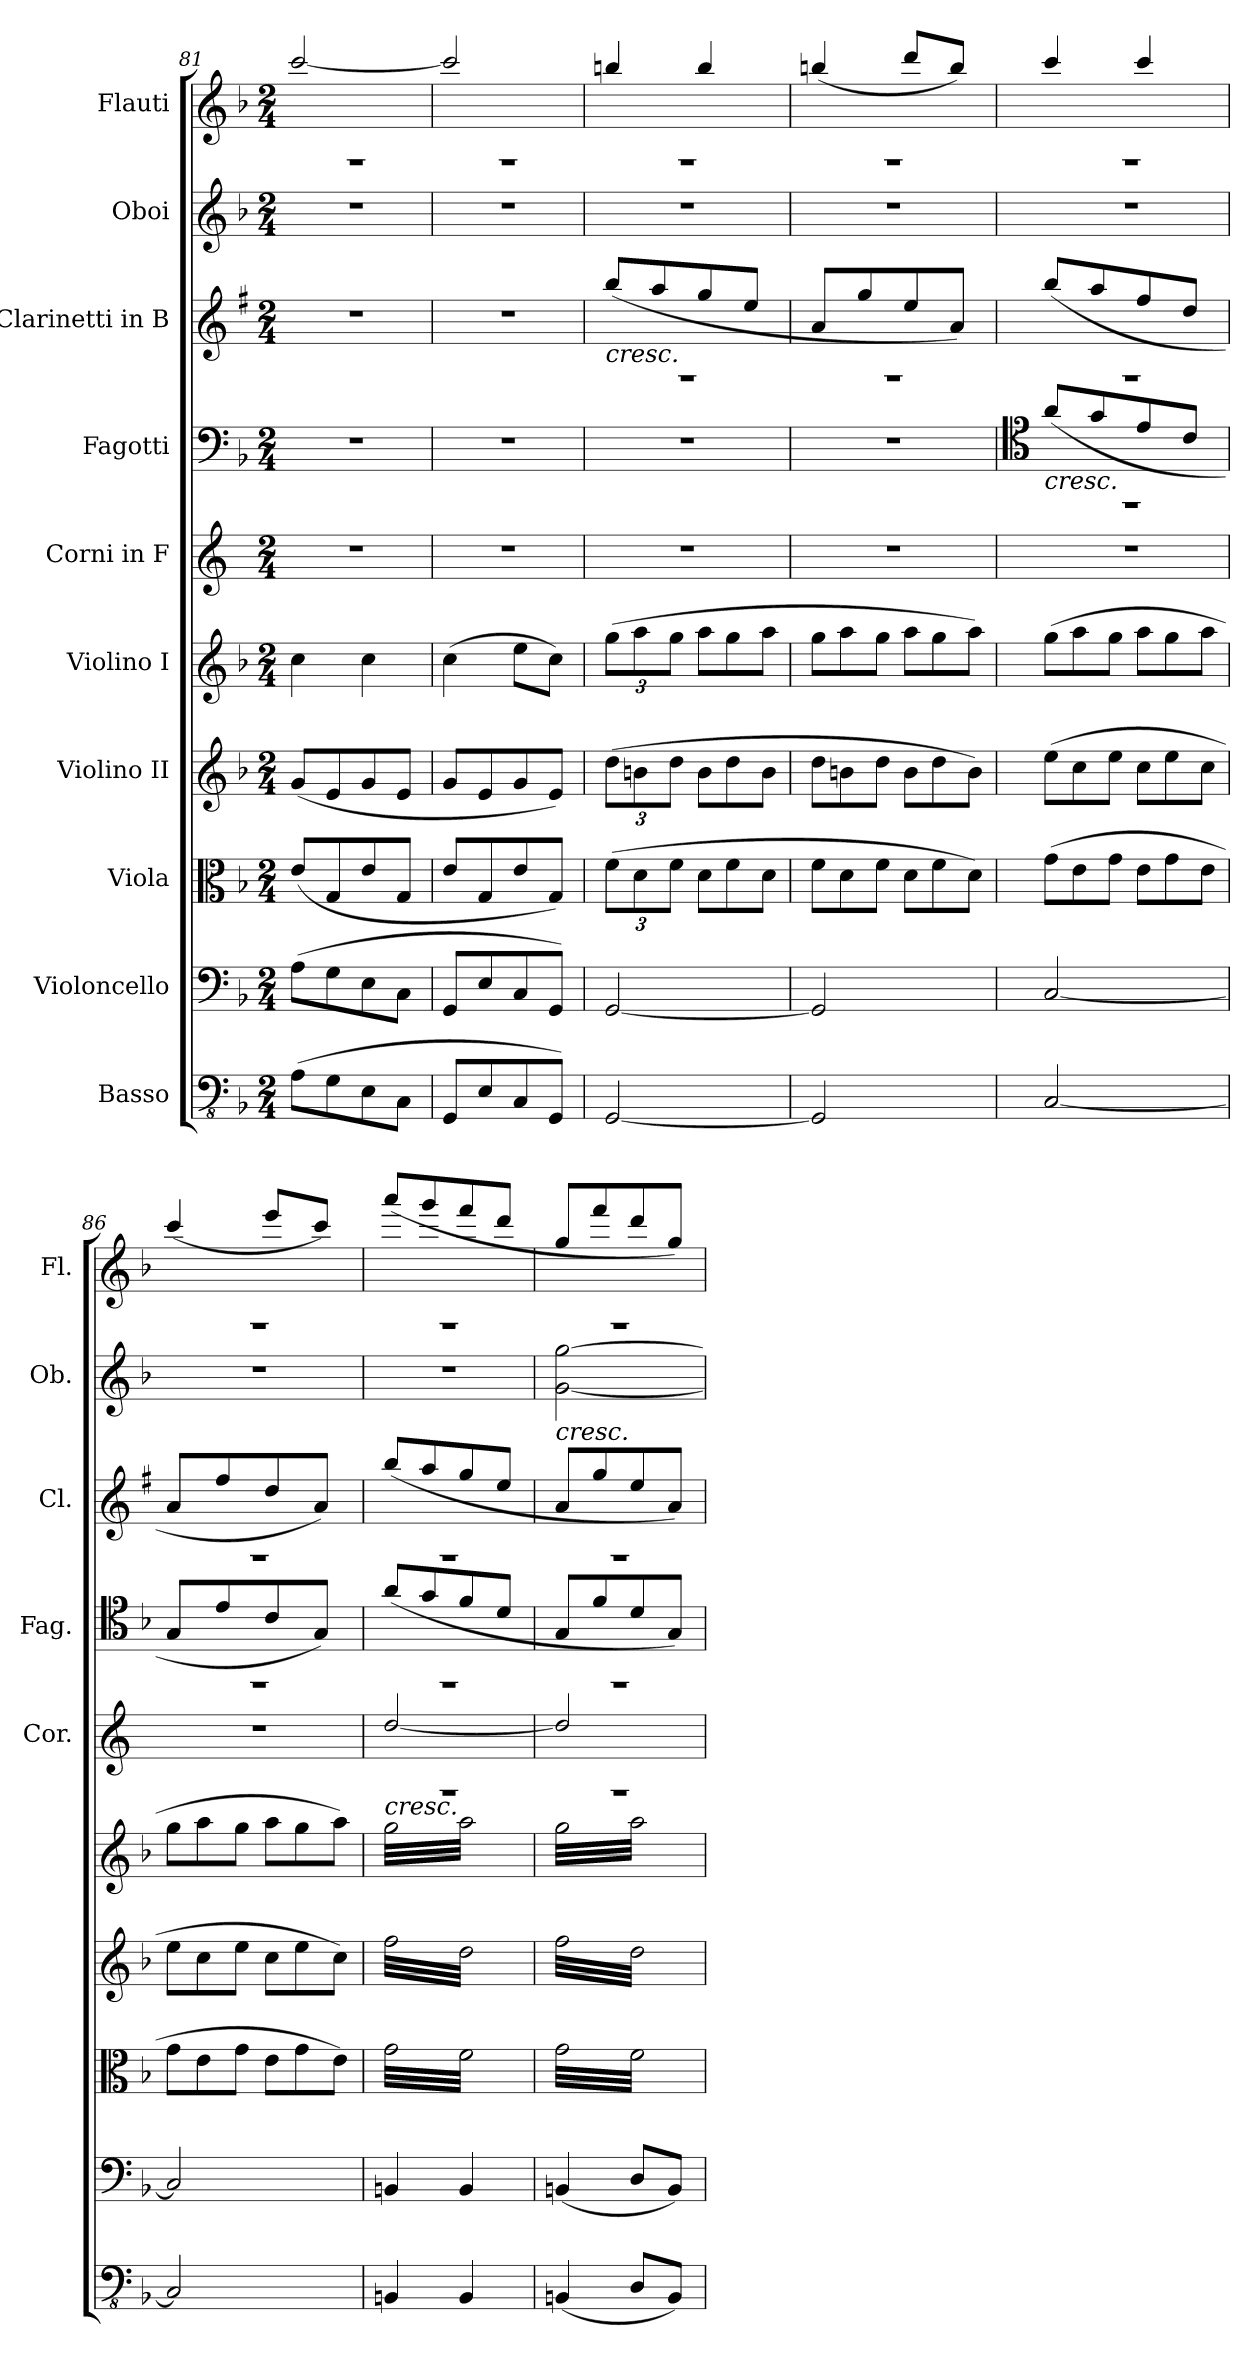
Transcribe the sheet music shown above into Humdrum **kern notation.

**kern	**kern	**kern	**kern	**kern	**kern	**kern	**kern	**kern	**kern
*part10	*part9	*part8	*part7	*part6	*part5	*part4	*part3	*part2	*part1
*staff10	*staff9	*staff8	*staff7	*staff6	*staff5	*staff4	*staff3	*staff2	*staff1
*I"Basso	*I"Violoncello	*I"Viola	*I"Violino II	*I"Violino I	*I"Corni in F	*I"Fagotti	*I"Clarinetti in B	*I"Oboi	*I"Flauti
*	*	*	*	*	*I'Cor.	*I'Fag.	*I'Cl.	*I'Ob.	*I'Fl.
*clefFv4	*clefF4	*clefC3	*clefG2	*clefG2	*clefG2	*clefF4	*clefG2	*clefG2	*clefG2
*	*	*	*	*	*ITrd4c7	*	*ITrd1c2	*	*
*k[b-]	*k[b-]	*k[b-]	*k[b-]	*k[b-]	*k[b-]	*k[b-]	*k[b-]	*k[b-]	*k[b-]
*M2/4	*M2/4	*M2/4	*M2/4	*M2/4	*M2/4	*M2/4	*M2/4	*M2/4	*M2/4
=81	=81	=81	=81	=81	=81	=81	=81	=81	=81
*	*	*	*	*	*	*	*	*	*^
(8AA\L	(8A\L	(8e/L	(8g/L	4cc\	2r	2r	2r	2r	2rF	[2ccc/
8GG\	8G\	8G/	8e/	.	.	.	.	.	.	.
8EE\	8E\	8e/	8g/	4cc\	.	.	.	.	.	.
8CC\J	8C\J	8G/J	8e/J	.	.	.	.	.	.	.
!!LO:PB:g=z	!!
=82	=82	=82	=82	=82	=82	=82	=82	=82	=82	=82
8GGG/L	8GG/L	8e/L	8g/L	(4cc\	2r	2r	2r	2r	2rF	2ccc/]
8EE/	8E/	8G/	8e/	.	.	.	.	.	.	.
8CC/	8C/	8e/	8g/	8ee\L	.	.	.	.	.	.
8GGG/J)	8GG/J)	8G/J)	8e/J)	8cc\J)	.	.	.	.	.	.
=83	=83	=83	=83	=83	=83	=83	=83	=83	=83	=83
*	*	*Xbrackettup	*Xbrackettup	*Xbrackettup	*	*	*	*	*	*
*	*	*	*	*	*	*	*^	*	*	*
!	!	!	!	!	!	!	!LO:TX:b:i:t=cresc.	!	!	!	!
[2GGG/	[2GG/	(12f\L	(12dd\L	(12gg\L	2r	2r	2rF	(8aa/L	2r	2rF	4bbn/
.	.	12d\	12bn\	12aa\	.	.	.	.	.	.	.
.	.	.	.	.	.	.	.	8gg/	.	.	.
.	.	12f\J	12dd\J	12gg\J	.	.	.	.	.	.	.
*	*	*Xtuplet	*Xtuplet	*Xtuplet	*	*	*	*	*	*	*
.	.	12d\L	12b\L	12aa\L	.	.	.	8ff/	.	.	4bb/
.	.	12f\	12dd\	12gg\	.	.	.	.	.	.	.
.	.	.	.	.	.	.	.	8dd/J	.	.	.
.	.	12d\J	12b\J	12aa\J	.	.	.	.	.	.	.
=84	=84	=84	=84	=84	=84	=84	=84	=84	=84	=84	=84
2GGG/]	2GG/]	12f\L	12dd\L	12gg\L	2r	2r	2rF	8g/L	2r	2rF	(4bbn/
.	.	12d\	12bn\	12aa\	.	.	.	.	.	.	.
.	.	.	.	.	.	.	.	8ff/	.	.	.
.	.	12f\J	12dd\J	12gg\J	.	.	.	.	.	.	.
.	.	12d\L	12b\L	12aa\L	.	.	.	8dd/	.	.	8ddd/L
.	.	12f\	12dd\	12gg\	.	.	.	.	.	.	.
.	.	.	.	.	.	.	.	8g/J)	.	.	8bb/J)
.	.	12d\J)	12b\J)	12aa\J)	.	.	.	.	.	.	.
=85	=85	=85	=85	=85	=85	=85	=85	=85	=85	=85	=85
*	*	*	*	*	*	*clefC4	*	*	*	*	*
*	*	*	*	*	*	*^	*	*	*	*	*
!	!	!	!	!	!	!LO:TX:b:i:t=cresc.	!	!	!	!	!	!
[2CC/	[2C/	(12g\L	(12ee\L	(12gg\L	2r	2rEE	(8a/L	2rF	(8aa/L	2r	2rF	4ccc/
.	.	12e\	12cc\	12aa\	.	.	.	.	.	.	.	.
.	.	.	.	.	.	.	8g/	.	8gg/	.	.	.
.	.	12g\J	12ee\J	12gg\J	.	.	.	.	.	.	.	.
.	.	12e\L	12cc\L	12aa\L	.	.	8e/	.	8ee/	.	.	4ccc/
.	.	12g\	12ee\	12gg\	.	.	.	.	.	.	.	.
.	.	.	.	.	.	.	8c/J	.	8cc/J	.	.	.
.	.	12e\J	12cc\J	12aa\J	.	.	.	.	.	.	.	.
=86	=86	=86	=86	=86	=86	=86	=86	=86	=86	=86	=86	=86
2CC/]	2C/]	12g\L	12ee\L	12gg\L	2r	2rEE	8G/L	2rF	8g/L	2r	2rF	(4ccc/
.	.	12e\	12cc\	12aa\	.	.	.	.	.	.	.	.
.	.	.	.	.	.	.	8e/	.	8ee/	.	.	.
.	.	12g\J	12ee\J	12gg\J	.	.	.	.	.	.	.	.
.	.	12e\L	12cc\L	12aa\L	.	.	8c/	.	8cc/	.	.	8eee/L
.	.	12g\	12ee\	12gg\	.	.	.	.	.	.	.	.
.	.	.	.	.	.	.	8G/J)	.	8g/J)	.	.	8ccc/J)
.	.	12e\J)	12cc\J)	12aa\J)	.	.	.	.	.	.	.	.
=87	=87	=87	=87	=87	=87	=87	=87	=87	=87	=87	=87	=87
*	*	*tuplet	*	*	*	*	*	*	*	*	*	*
*	*	*brackettup	*tuplet	*	*	*	*	*	*	*	*	*
*	*	*	*brackettup	*tuplet	*	*	*	*	*	*	*	*
*	*	*	*	*brackettup	*	*	*	*	*	*	*	*
*	*	*	*	*	*^	*	*	*	*	*	*	*
!	!	!	!	!	!LO:TX:b:i:t=cresc.	!	!	!	!	!	!	!	!
*	*	*tremolo	*	*	*	*	*	*	*	*	*	*	*
*	*	*	*tremolo	*	*	*	*	*	*	*	*	*	*
*	*	*	*	*tremolo	*	*	*	*	*	*	*	*	*
4BBBn/	4BBn/	(32g\LLL	32ff\LLL	32gg\LLL	2rF	[2g/	2rEE	(8a/L	2rF	(8aa/L	2r	2rF	(8aaa/L
.	.	32f\	32dd\	32aa\	.	.	.	.	.	.	.	.	.
.	.	32g\	32ff\	32gg\	.	.	.	.	.	.	.	.	.
.	.	32f\	32dd\	32aa\	.	.	.	.	.	.	.	.	.
.	.	32g\	32ff\	32gg\	.	.	.	8g/	.	8gg/	.	.	8ggg/
.	.	32f\	32dd\	32aa\	.	.	.	.	.	.	.	.	.
.	.	32g\	32ff\	32gg\	.	.	.	.	.	.	.	.	.
.	.	32f\	32dd\	32aa\	.	.	.	.	.	.	.	.	.
4BBB/	4BB/	32g\	32ff\	32gg\	.	.	.	8f/	.	8ff/	.	.	8fff/
.	.	32f\	32dd\	32aa\	.	.	.	.	.	.	.	.	.
.	.	32g\	32ff\	32gg\	.	.	.	.	.	.	.	.	.
.	.	32f\	32dd\	32aa\	.	.	.	.	.	.	.	.	.
.	.	32g\	32ff\	32gg\	.	.	.	8d/J	.	8dd/J	.	.	8ddd/J
.	.	32f\	32dd\	32aa\	.	.	.	.	.	.	.	.	.
.	.	32g\	32ff\	32gg\	.	.	.	.	.	.	.	.	.
.	.	32f\JJJ	32dd\JJJ	32aa\JJJ	.	.	.	.	.	.	.	.	.
=88	=88	=88	=88	=88	=88	=88	=88	=88	=88	=88	=88	=88	=88
!	!	!	!	!	!	!	!	!	!	!	!LO:TX:b:i:t=cresc.	!	!
(4BBBn/	(4BBn/	32g\LLL	32ff\LLL	32gg\LLL	2rF	2g/]	2rEE	8G/L	2rF	8g/L	[2g\ [2gg\	2rF	8gg/L
.	.	32f\)	32dd\	32aa\	.	.	.	.	.	.	.	.	.
.	.	32g\	32ff\	32gg\	.	.	.	.	.	.	.	.	.
.	.	32f\)	32dd\	32aa\	.	.	.	.	.	.	.	.	.
.	.	32g\	32ff\	32gg\	.	.	.	8f/	.	8ff/	.	.	8fff/
.	.	32f\)	32dd\	32aa\	.	.	.	.	.	.	.	.	.
.	.	32g\	32ff\	32gg\	.	.	.	.	.	.	.	.	.
.	.	32f\)	32dd\	32aa\	.	.	.	.	.	.	.	.	.
8DD/L	8D/L	32g\	32ff\	32gg\	.	.	.	8d/	.	8dd/	.	.	8ddd/
.	.	32f\)	32dd\	32aa\	.	.	.	.	.	.	.	.	.
.	.	32g\	32ff\	32gg\	.	.	.	.	.	.	.	.	.
.	.	32f\)	32dd\	32aa\	.	.	.	.	.	.	.	.	.
8BBB/J)	8BB/J)	32g\	32ff\	32gg\	.	.	.	8G/J)	.	8g/J)	.	.	8gg/J)
.	.	32f\)	32dd\	32aa\	.	.	.	.	.	.	.	.	.
.	.	32g\	32ff\	32gg\	.	.	.	.	.	.	.	.	.
.	.	32f\)JJJ	32dd\JJJ	32aa\JJJ	.	.	.	.	.	.	.	.	.
*	*	*	*	*Xtremolo	*	*	*	*	*	*	*	*	*
*	*	*	*Xtremolo	*	*	*	*	*	*	*	*	*	*
*	*	*Xtremolo	*	*	*	*	*	*	*	*	*	*	*
.	.	.	.	.	.	.	.	.	.	.	.	.	.
.	.	.	.	.	.	.	.	.	.	.	.	.	.
.	.	.	.	.	.	.	.	.	.	.	.	.	.
.	.	.	.	.	.	.	.	.	.	.	.	.	.
.	.	.	.	.	.	.	.	.	.	.	.	.	.
.	.	.	.	.	.	.	.	.	.	.	.	.	.
.	.	.	.	.	.	.	.	.	.	.	.	.	.
.	.	.	.	.	.	.	.	.	.	.	.	.	.
*	*	*	*	*	*v	*v	*	*	*v	*v	*	*v	*v
*	*	*	*	*	*	*v	*v	*	*	*
=	=	=	=	=	=	=	=	=	=
*-	*-	*-	*-	*-	*-	*-	*-	*-	*-
